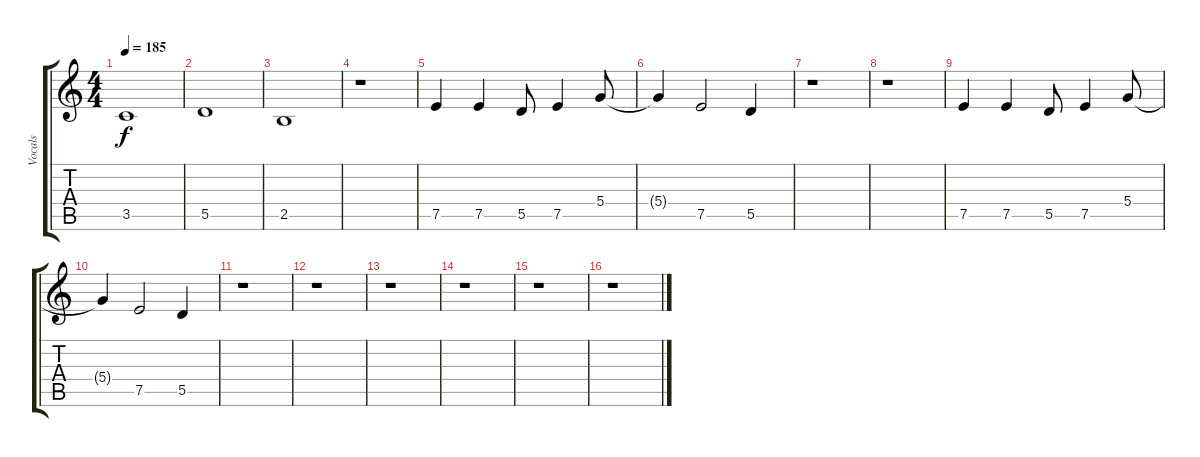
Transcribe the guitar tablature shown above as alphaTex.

\track ("Vocals" "Vocals") {instrument distortionguitar}
\staff {score tabs}
\tuning (E4 B3 G3 D3 A2 E2) {hide}
\ts (4 4)
\tempo 185
\clef g2
\ks c
3.5.1{dy f} |
5.5.1 |
2.5.1 |
r.1 |
7.5.4 7.5.4 5.5.8 7.5.4 5.4.8 |
5.4{t}.4 7.5.2 5.5.4 |
r.1 |
r.1 |
7.5.4 7.5.4 5.5.8 7.5.4 5.4.8 |
5.4{t}.4 7.5.2 5.5.4 |
r.1 |
r.1 |
r.1 |
r.1 |
r.1 |
r.1
